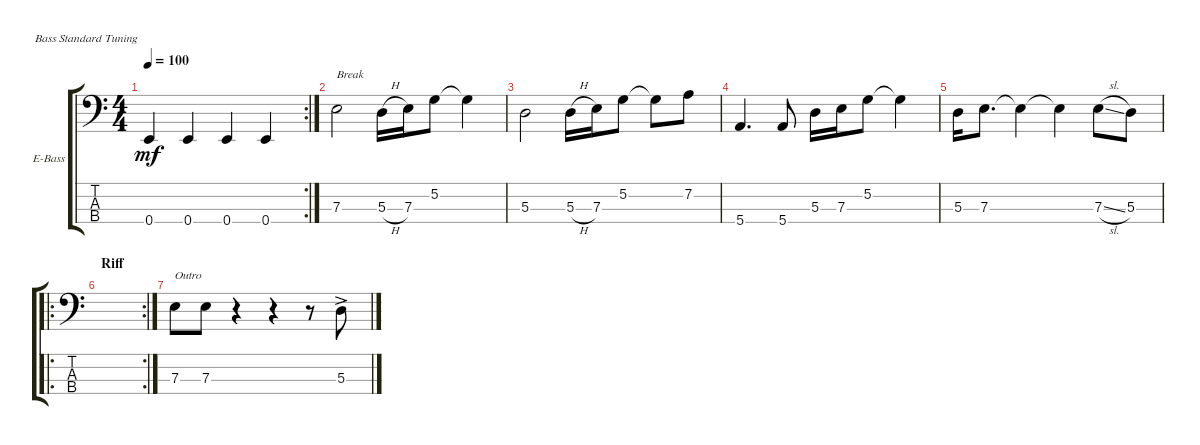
\defaultSystemsLayout 4
\bracketExtendMode groupsimilarinstruments
\firstSystemTrackNameOrientation horizontal
\otherSystemsTrackNameOrientation horizontal
\track ("Electric Bass" "E-Bass") {instrument electricbassfinger}
\staff {score tabs}
\tuning (G2 D2 A1 E1)
\rc 2
\ts (4 4)
\tempo 100
\clef f4
\ks c
0.4.4{dy mf} 0.4.4 0.4.4 0.4.4 |
7.3.2{txt "Break"} 5.3{h}.16 7.3.16 5.2.8 5.2{t}.4 |
5.3.2 5.3{h}.16 7.3.16 5.2.8 5.2{t}.8 7.2.8 |
5.4.4{d} 5.4.8 5.3.16 7.3.16 5.2.8 5.2{t}.4 |
5.3.16 7.3.8{d} 7.3{t}.4 7.3{t}.4 7.3{sl}.8 5.3.8 |
\ro
\rc 2
\section ("" "Riff")
\scale
0.490734 |
\scale
0.509143 7.3.8{txt "Outro"} 7.3.8 r.4 r.4 r.8 5.3{ac}.8
